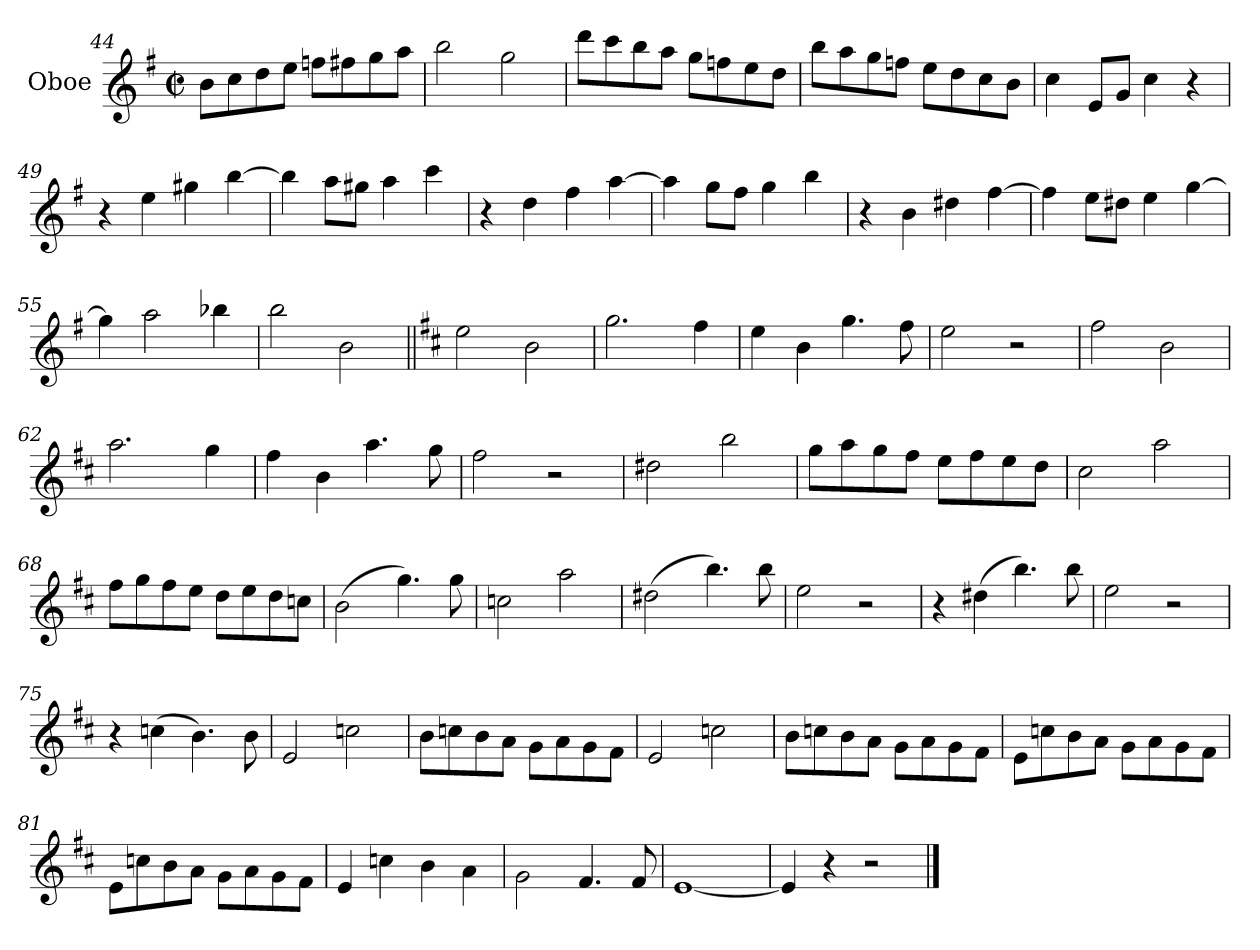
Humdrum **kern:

**kern
*part1
*staff1
*I"Oboe
*I'Ob
!!LO:LB:g=z
*clefG2
*k[f#]
*M2/2
*met(c|)
=44
8b\L
8cc\
8dd\
8ee\J
8ffn\L
8ff#X\
8gg\
8aa\J
=45
2bb\
2gg\
=46
8ddd\L
8ccc\
8bb\
8aa\J
8gg\L
8ffn\
8ee\
8dd\J
=47
8bb\L
8aa\
8gg\
8ffn\J
8ee\L
8dd\
8cc\
8b\J
=48
4cc\
8e/L
8g/J
4cc\
4r
=49
4r
4ee\
4gg#X\
[4bb\
!!LO:LB:g=z
=50
4bb\]
8aa\L
8gg#X\J
4aa\
4ccc\
=51
4r
4dd\
4ff#\
[4aa\
=52
4aa\]
8gg\L
8ff#\J
4gg\
4bb\
=53
4r
4b\
4dd#X\
[4ff#\
=54
4ff#\]
8ee\L
8dd#X\J
4ee\
[4gg\
=55
4gg\]
2aa\
4bb-X\
=56
2bb\
2b\
=57||
*k[f#c#]
2ee\
2b\
=58
2.gg\
4ff#\
!!LO:LB:g=z
=59
4ee\
4b\
4.gg\
8ff#\
=60
2ee\
2r
=61
2ff#\
2b\
=62
2.aa\
4gg\
=63
4ff#\
4b\
4.aa\
8gg\
=64
2ff#\
2r
=65
2dd#X\
2bb\
=66
8gg\L
8aa\
8gg\
8ff#\J
8ee\L
8ff#\
8ee\
8dd\J
=67
2cc#\
2aa\
=68
8ff#\L
8gg\
8ff#\
8ee\J
8dd\L
8ee\
8dd\
8ccn\J
!!LO:LB:g=z
=69
(>2b\
4.gg\)
8gg\
=70
2ccn\
2aa\
=71
(>2dd#X\
4.bb\)
8bb\
=72
2ee\
2r
=73
4r
(>4dd#X\
4.bb\)
8bb\
=74
2ee\
2r
=75
4r
(>4ccn\
4.b\)
8b\
=76
2e/
2ccn\
=77
8b\L
8ccn\
8b\
8a\J
8g\L
8a\
8g\
8f#\J
=78
2e/
2ccn\
!!LO:LB:g=z
=79
8b\L
8ccn\
8b\
8a\J
8g\L
8a\
8g\
8f#\J
=80
8e\L
8ccn\
8b\
8a\J
8g\L
8a\
8g\
8f#\J
=81
8e\L
8ccn\
8b\
8a\J
8g\L
8a\
8g\
8f#\J
=82
4e/
4ccn\
4b\
4a\
=83
2g\
4.f#/
8f#/
=84
[1e
=85
4e/]
4r
2r
==
*-
